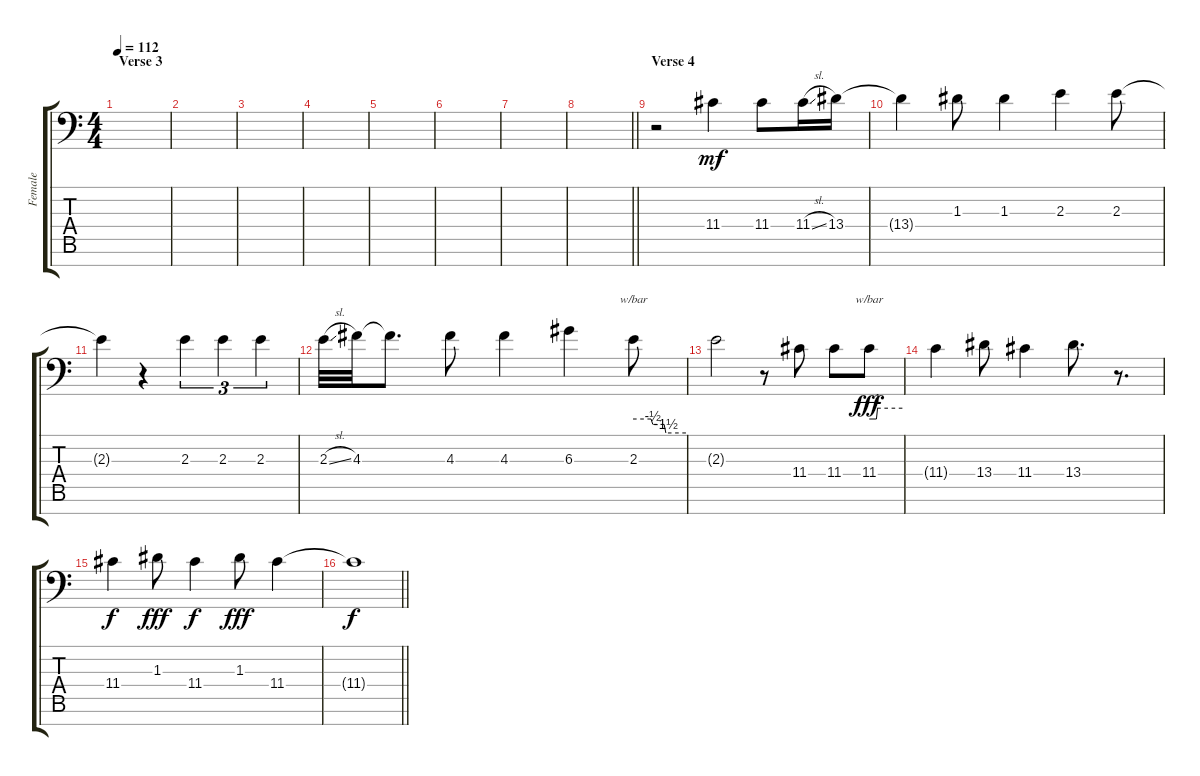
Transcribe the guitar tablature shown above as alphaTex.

\track ("Female" "Female") {instrument flute}
\staff {score tabs}
\tuning (D6 D5 D4 D3 D2 D1 D0) {hide}
\ts (4 4)
\section ("" "Verse 3")
\tempo 112
\clef f4
\ks c
|
|
|
|
|
|
|
\barLineRight lightlight
|
\section ("" "Verse 4")
r.2 11.4.4{dy mf} 11.4.8 11.4{sl}.16 13.4.16 |
13.4{t}.4 1.3.8 1.3.4 2.3.4 2.3.8 |
2.3{t}.4 r.4 2.3.4{tu (3 2)} 2.3.4{tu (3 2)} 2.3.4{tu (3 2)} |
2.3{sl}.32 4.3.32 4.3{t}.8{d} 4.3.8 4.3.4 6.3.4 2.3.8{tbe (custom default 0 0 20 0 22 -2 35 -2 37 -6 60 -6)} |
2.3{t}.2 r.8 11.4.8 11.4.8 11.4.8{tbe (custom default 0 0 13 0 15 4 60 4) dy fff} |
11.4{t}.4 13.4.8 11.4.4 13.4.8{d} r.8{d} |
11.4.4{dy f} 1.3.8{dy fff} 11.4.4{dy f} 1.3.8{dy fff} 11.4.4 |
\barLineRight lightlight
11.4{t}.1{dy f}
